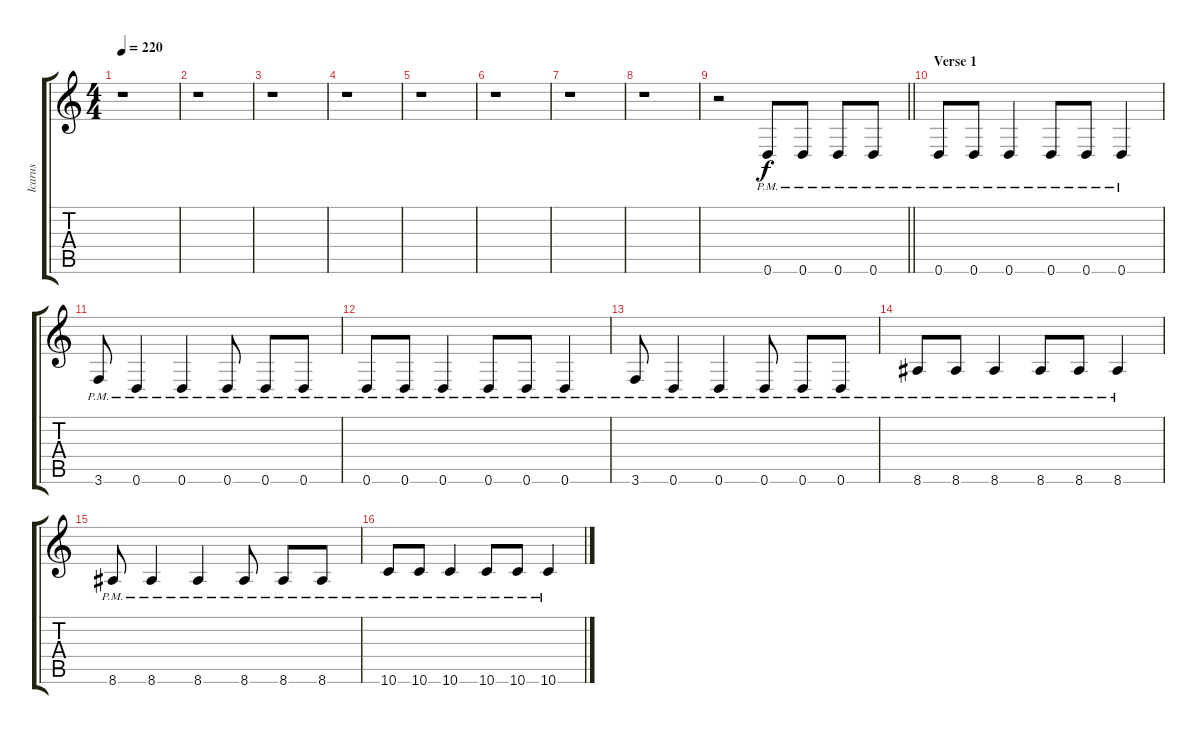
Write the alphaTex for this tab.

\track ("Icarus" "Icarus") {instrument distortionguitar}
\staff {score tabs}
\tuning (E4 B3 G3 D3 A2 D2) {hide}
\ts (4 4)
\tempo 220
\clef g2
\ks c
r.1{dy f} |
r.1 |
r.1 |
r.1 |
r.1 |
r.1 |
r.1 |
r.1 |
\barLineRight lightlight
r.2 0.6{pm}.8 0.6{pm}.8 0.6{pm}.8 0.6{pm}.8 |
\section ("" "Verse 1")
0.6{pm}.8 0.6{pm}.8 0.6{pm}.4 0.6{pm}.8 0.6{pm}.8 0.6{pm}.4 |
3.6{pm}.8 0.6{pm}.4 0.6{pm}.4 0.6{pm}.8 0.6{pm}.8 0.6{pm}.8 |
0.6{pm}.8 0.6{pm}.8 0.6{pm}.4 0.6{pm}.8 0.6{pm}.8 0.6{pm}.4 |
3.6{pm}.8 0.6{pm}.4 0.6{pm}.4 0.6{pm}.8 0.6{pm}.8 0.6{pm}.8 |
8.6{pm}.8 8.6{pm}.8 8.6{pm}.4 8.6{pm}.8 8.6{pm}.8 8.6{pm}.4 |
8.6{pm}.8 8.6{pm}.4 8.6{pm}.4 8.6{pm}.8 8.6{pm}.8 8.6{pm}.8 |
10.6{pm}.8 10.6{pm}.8 10.6{pm}.4 10.6{pm}.8 10.6{pm}.8 10.6{pm}.4
